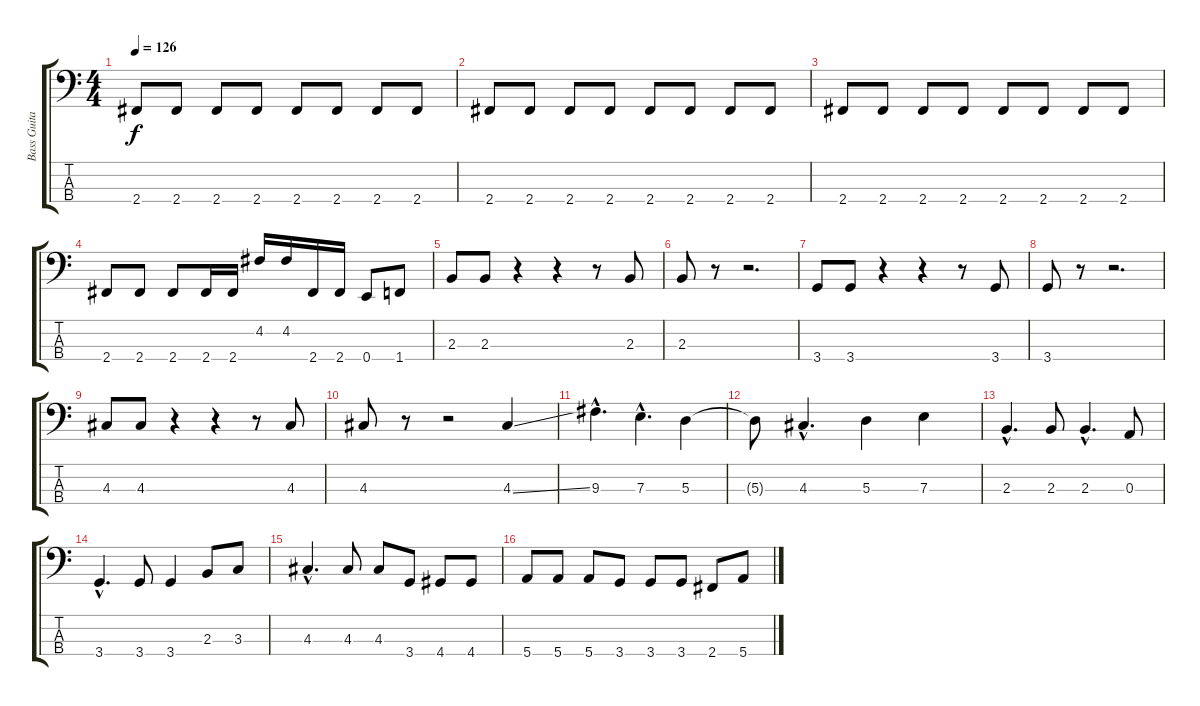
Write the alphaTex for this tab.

\track ("Bass Guitar" "Bass Guita") {instrument electricbassfinger}
\staff {score tabs}
\tuning (G2 D2 A1 E1) {hide}
\ts (4 4)
\tempo 126
\clef f4
\ks c
2.4.8{dy f} 2.4.8 2.4.8 2.4.8 2.4.8 2.4.8 2.4.8 2.4.8 |
2.4.8 2.4.8 2.4.8 2.4.8 2.4.8 2.4.8 2.4.8 2.4.8 |
2.4.8 2.4.8 2.4.8 2.4.8 2.4.8 2.4.8 2.4.8 2.4.8 |
2.4.8 2.4.8 2.4.8 2.4.16 2.4.16 4.2.16 4.2.16 2.4.16 2.4.16 0.4.8 1.4.8 |
2.3.8 2.3.8 r.4 r.4 r.8 2.3.8 |
2.3.8 r.8 r.2{d} |
3.4.8 3.4.8 r.4 r.4 r.8 3.4.8 |
3.4.8 r.8 r.2{d} |
4.3.8 4.3.8 r.4 r.4 r.8 4.3.8 |
4.3.8 r.8 r.2 4.3{ss}.4 |
9.3{hac}.4{d} 7.3{hac}.4{d} 5.3.4 |
5.3{t}.8 4.3{hac}.4{d} 5.3.4 7.3.4 |
2.3{hac}.4{d} 2.3.8 2.3{hac}.4{d} 0.3.8 |
3.4{hac}.4{d} 3.4.8 3.4.4 2.3.8 3.3.8 |
4.3{hac}.4{d} 4.3.8 4.3.8 3.4.8 4.4.8 4.4.8 |
5.4.8 5.4.8 5.4.8 3.4.8 3.4.8 3.4.8 2.4.8 5.4.8
